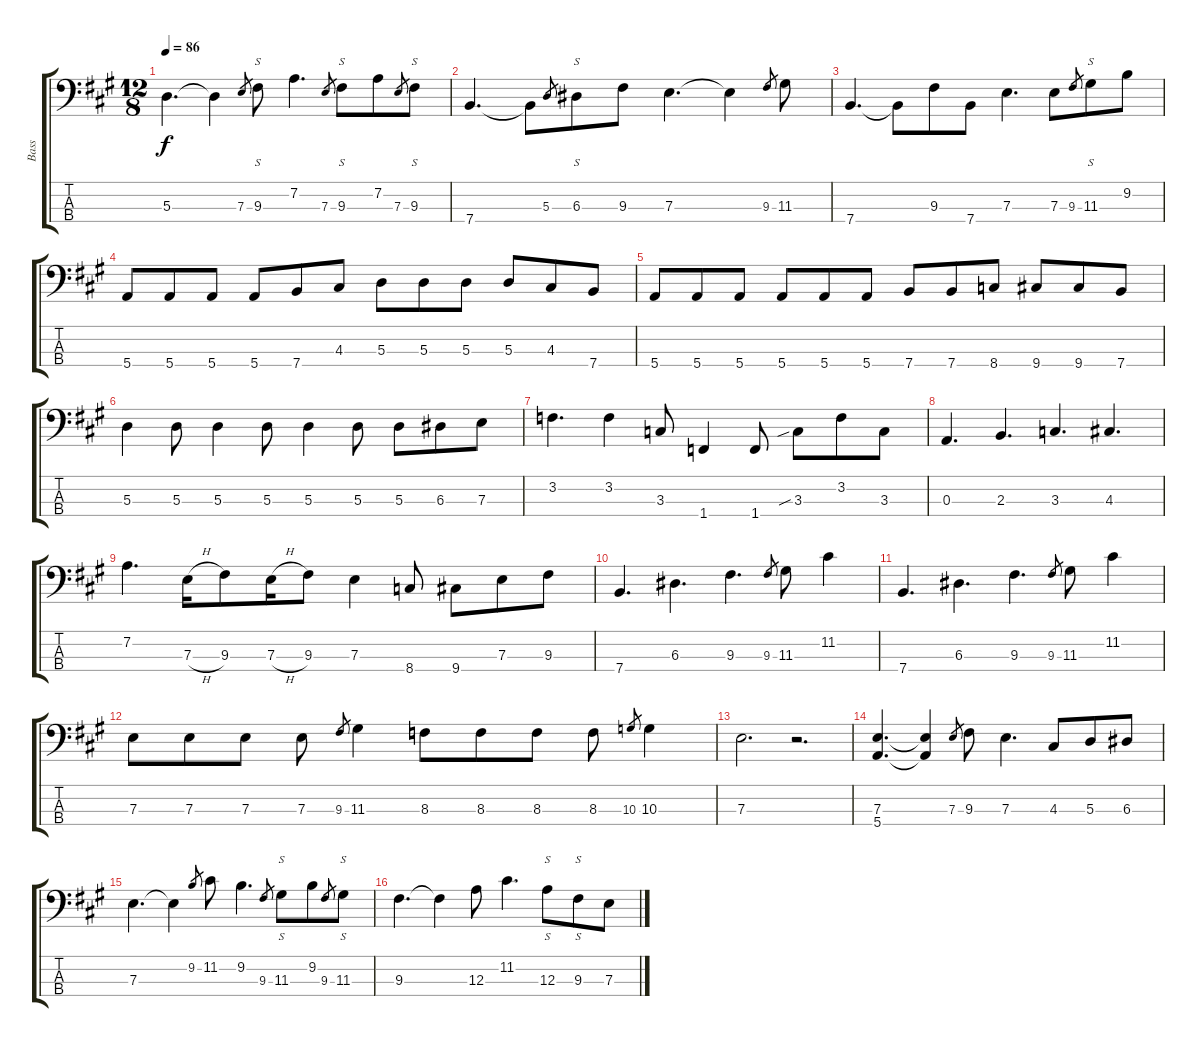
\track ("Bass" "Bass") {instrument electricbassfinger}
\staff {score tabs}
\tuning (G2 D2 A1 E1) {hide}
\ts (12 8)
\tempo 86
\clef f4
\ks a
5.3.4{d dy f} 5.3{t}.4 7.3.8{gr} 9.3.8{s} 7.2.4{d} 7.3.8{gr} 9.3.8{s} 7.2.8 7.3.8{gr} 9.3.8{s} |
7.4.4{d} 7.4{t}.8 5.3.8{gr} 6.3.8{s} 9.3.8 7.3.4{d} 7.3{t}.4 9.3.8{gr} 11.3.8 |
7.4.4{d} 7.4{t}.8 9.3.8 7.4.8 7.3.4{d} 7.3.8 9.3.8{gr} 11.3.8{s} 9.2.8 |
5.4.8 5.4.8 5.4.8 5.4.8 7.4.8 4.3.8 5.3.8 5.3.8 5.3.8 5.3.8 4.3.8 7.4.8 |
5.4.8 5.4.8 5.4.8 5.4.8 5.4.8 5.4.8 7.4.8 7.4.8 8.4.8 9.4.8 9.4.8 7.4.8 |
5.3.4 5.3.8 5.3.4 5.3.8 5.3.4 5.3.8 5.3.8 6.3.8 7.3.8 |
3.2.4{d} 3.2.4 3.3.8 1.4.4 1.4.8 3.3{sib}.8 3.2.8 3.3.8 |
0.3.4{d} 2.3.4{d} 3.3.4{d} 4.3.4{d} |
7.2.4{d} 7.3{h}.16 9.3.8 7.3{h}.16 9.3.8 7.3.4 8.4.8 9.4.8 7.3.8 9.3.8 |
7.4.4{d} 6.3.4{d} 9.3.4{d} 9.3.8{gr} 11.3.8 11.2.4 |
7.4.4{d} 6.3.4{d} 9.3.4{d} 9.3.8{gr} 11.3.8 11.2.4 |
7.3.8 7.3.8 7.3.8 7.3.8 9.3.8{gr} 11.3.4 8.3.8 8.3.8 8.3.8 8.3.8 10.3.8{gr} 10.3.4 |
7.3.2{d} r.2{d} |
(7.3 5.4).4{d} (7.3{t} 5.4{t}).4 7.3.8{gr} 9.3.8 7.3.4{d} 4.3.8 5.3.8 6.3.8 |
7.3.4{d} 7.3{t}.4 9.2.8{gr} 11.2.8 9.2.4{d} 9.3.8{gr} 11.3.8{s} 9.2.8 9.3.8{gr} 11.3.8{s} |
9.3.4{d} 9.3{t}.4 12.3.8 11.2.4{d} 12.3.8{s} 9.3.8{s} 7.3.8
